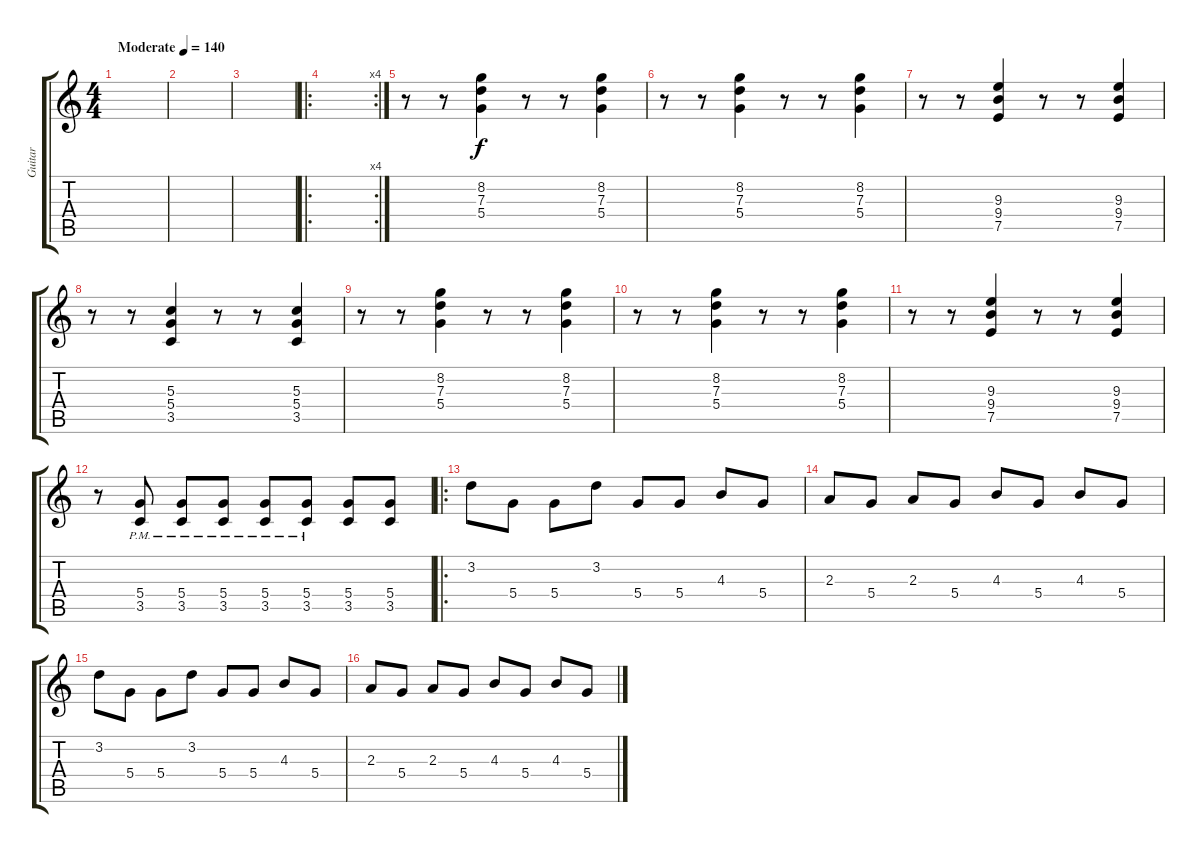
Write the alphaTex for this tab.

\track ("Guitar" "Guitar") {instrument distortionguitar}
\staff {score tabs}
\tuning (E4 B3 G3 D3 A2 E2) {hide}
\ts (4 4)
\tempo (140 "Moderate")
\clef g2
\ks c
|
|
|
\ro
\rc 4
|
r.8 r.8 (8.2 7.3 5.4).4 r.8 r.8 (8.2 7.3 5.4).4 |
r.8 r.8 (8.2 7.3 5.4).4 r.8 r.8 (8.2 7.3 5.4).4 |
r.8 r.8 (9.3 9.4 7.5).4 r.8 r.8 (9.3 9.4 7.5).4 |
r.8 r.8 (5.3 5.4 3.5).4 r.8 r.8 (5.3 5.4 3.5).4 |
r.8 r.8 (8.2 7.3 5.4).4 r.8 r.8 (8.2 7.3 5.4).4 |
r.8 r.8 (8.2 7.3 5.4).4 r.8 r.8 (8.2 7.3 5.4).4 |
r.8 r.8 (9.3 9.4 7.5).4 r.8 r.8 (9.3 9.4 7.5).4 |
r.8 (5.4{pm} 3.5{pm}).8 (5.4{pm} 3.5{pm}).8 (5.4{pm} 3.5{pm}).8 (5.4{pm} 3.5{pm}).8 (5.4 3.5{pm}).8 (5.4 3.5).8 (5.4 3.5).8 |
\ro
3.2.8 5.4.8 5.4.8 3.2.8 5.4.8 5.4.8 4.3.8 5.4.8 |
2.3.8 5.4.8 2.3.8 5.4.8 4.3.8 5.4.8 4.3.8 5.4.8 |
3.2.8 5.4.8 5.4.8 3.2.8 5.4.8 5.4.8 4.3.8 5.4.8 |
2.3.8 5.4.8 2.3.8 5.4.8 4.3.8 5.4.8 4.3.8 5.4.8
